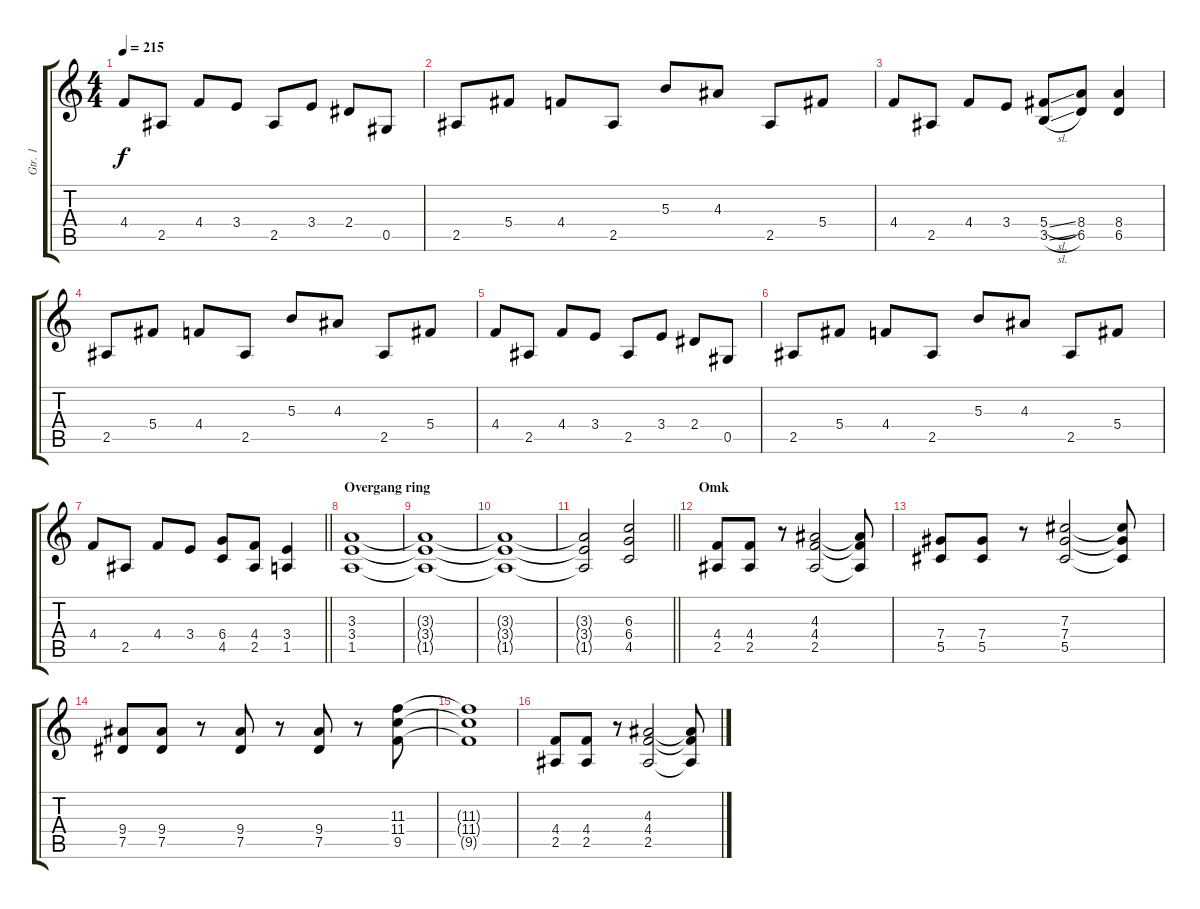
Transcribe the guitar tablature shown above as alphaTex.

\track ("Gtr. 1" "Gtr. 1") {instrument distortionguitar}
\staff {score tabs}
\tuning (Eb4 Bb3 Gb3 Db3 Ab2 Eb2) {hide}
\ts (4 4)
\tempo 215
\clef g2
\ks c
4.4.8{dy f} 2.5.8 4.4.8 3.4.8 2.5.8 3.4.8 2.4.8 0.5.8 |
2.5.8 5.4.8 4.4.8 2.5.8 5.3.8 4.3.8 2.5.8 5.4.8 |
4.4.8 2.5.8 4.4.8 3.4.8 (5.4{sl} 3.5{sl}).8 (8.4 6.5).8 (8.4 6.5).4 |
2.5.8 5.4.8 4.4.8 2.5.8 5.3.8 4.3.8 2.5.8 5.4.8 |
4.4.8 2.5.8 4.4.8 3.4.8 2.5.8 3.4.8 2.4.8 0.5.8 |
2.5.8 5.4.8 4.4.8 2.5.8 5.3.8 4.3.8 2.5.8 5.4.8 |
\barLineRight lightlight
4.4.8 2.5.8 4.4.8 3.4.8 (6.4 4.5).8 (4.4 2.5).8 (3.4 1.5).4 |
\section ("" "Overgang ring")
(3.3 3.4 1.5).1 |
(3.3{t} 3.4{t} 1.5{t}).1 |
(3.3{t} 3.4{t} 1.5{t}).1 |
\barLineRight lightlight
(3.3{t} 3.4{t} 1.5{t}).2 (6.3 6.4 4.5).2 |
\section ("" "Omk")
(4.4 2.5).8 (4.4 2.5).8 r.8 (4.3 4.4 2.5).2 (4.3{t} 4.4{t} 2.5{t}).8 |
(7.4 5.5).8 (7.4 5.5).8 r.8 (7.3 7.4 5.5).2 (7.3{t} 7.4{t} 5.5{t}).8 |
(9.4 7.5).8 (9.4 7.5).8 r.8 (9.4 7.5).8 r.8 (9.4 7.5).8 r.8 (11.3 11.4 9.5).8 |
(11.3{t} 11.4{t} 9.5{t}).1 |
(4.4 2.5).8 (4.4 2.5).8 r.8 (4.3 4.4 2.5).2 (4.3{t} 4.4{t} 2.5{t}).8
